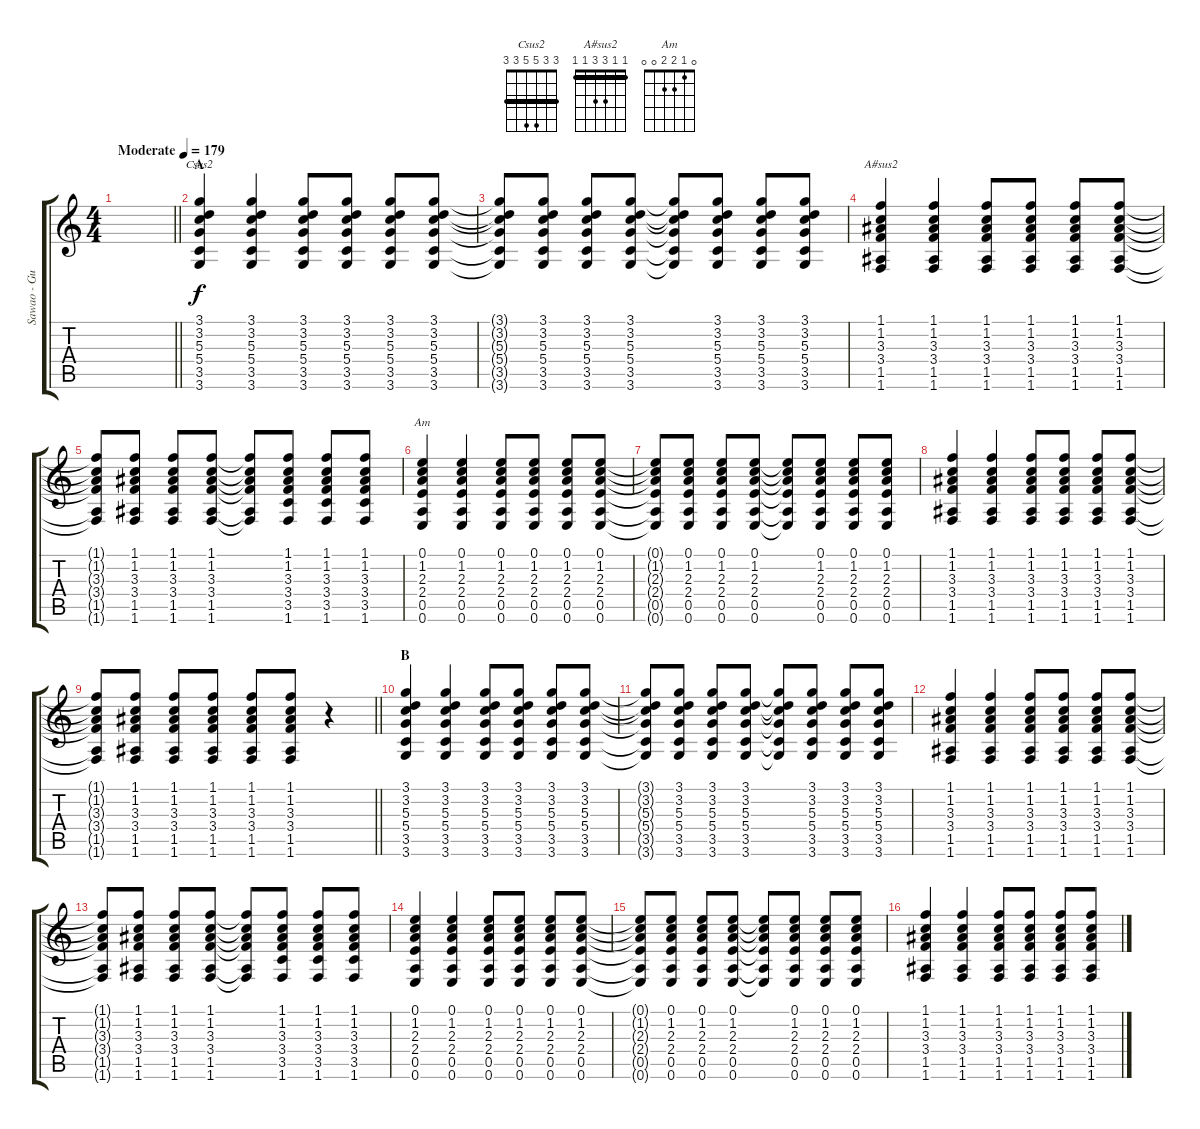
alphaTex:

\track ("Sawao - Guit. I" "Sawao - Gu") {instrument overdrivenguitar}
\staff {score tabs}
\tuning (E4 B3 G3 D3 A2 E2) {hide}
\chord ("Csus2" 3 3 5 5 3 3) {barre 3}
\chord ("A#sus2" 1 1 3 3 1 1) {barre 1}
\chord ("Am" 0 1 2 2 0 0)
\ts (4 4)
\tempo (179 "Moderate")
\clef g2
\barLineRight lightlight
\ks c
|
\section ("" "A")
(3.1 3.2 5.3 5.4 3.5 3.6).4{ch "Csus2"} (3.1 3.2 5.3 5.4 3.5 3.6).4 (3.1 3.2 5.3 5.4 3.5 3.6).8 (3.1 3.2 5.3 5.4 3.5 3.6).8 (3.1 3.2 5.3 5.4 3.5 3.6).8 (3.1 3.2 5.3 5.4 3.5 3.6).8 |
(3.1{t} 3.2{t} 5.3{t} 5.4{t} 3.5{t} 3.6{t}).8 (3.1 3.2 5.3 5.4 3.5 3.6).8 (3.1 3.2 5.3 5.4 3.5 3.6).8 (3.1 3.2 5.3 5.4 3.5 3.6).8 (3.1{t} 3.2{t} 5.3{t} 5.4{t} 3.5{t} 3.6{t}).8 (3.1 3.2 5.3 5.4 3.5 3.6).8 (3.1 3.2 5.3 5.4 3.5 3.6).8 (3.1 3.2 5.3 5.4 3.5 3.6).8 |
(1.1 1.2 3.3 3.4 1.5 1.6).4{ch "A#sus2"} (1.1 1.2 3.3 3.4 1.5 1.6).4 (1.1 1.2 3.3 3.4 1.5 1.6).8 (1.1 1.2 3.3 3.4 1.5 1.6).8 (1.1 1.2 3.3 3.4 1.5 1.6).8 (1.1 1.2 3.3 3.4 1.5 1.6).8 |
(1.1{t} 1.2{t} 3.3{t} 3.4{t} 1.5{t} 1.6{t}).8 (1.1 1.2 3.3 3.4 1.5 1.6).8 (1.1 1.2 3.3 3.4 1.5 1.6).8 (1.1 1.2 3.3 3.4 1.5 1.6).8 (1.1{t} 1.2{t} 3.3{t} 3.4{t} 1.5{t} 1.6{t}).8 (1.1 1.2 3.3 3.4 3.5 1.6).8 (1.1 1.2 3.3 3.4 3.5 1.6).8 (1.1 1.2 3.3 3.4 3.5 1.6).8 |
(0.1 1.2 2.3 2.4 0.5 0.6).4{ch "Am"} (0.1 1.2 2.3 2.4 0.5 0.6).4 (0.1 1.2 2.3 2.4 0.5 0.6).8 (0.1 1.2 2.3 2.4 0.5 0.6).8 (0.1 1.2 2.3 2.4 0.5 0.6).8 (0.1 1.2 2.3 2.4 0.5 0.6).8 |
(0.1{t} 1.2{t} 2.3{t} 2.4{t} 0.5{t} 0.6{t}).8 (0.1 1.2 2.3 2.4 0.5 0.6).8 (0.1 1.2 2.3 2.4 0.5 0.6).8 (0.1 1.2 2.3 2.4 0.5 0.6).8 (0.1{t} 1.2{t} 2.3{t} 2.4{t} 0.5{t} 0.6{t}).8 (0.1 1.2 2.3 2.4 0.5 0.6).8 (0.1 1.2 2.3 2.4 0.5 0.6).8 (0.1 1.2 2.3 2.4 0.5 0.6).8 |
(1.1 1.2 3.3 3.4 1.5 1.6).4 (1.1 1.2 3.3 3.4 1.5 1.6).4 (1.1 1.2 3.3 3.4 1.5 1.6).8 (1.1 1.2 3.3 3.4 1.5 1.6).8 (1.1 1.2 3.3 3.4 1.5 1.6).8 (1.1 1.2 3.3 3.4 1.5 1.6).8 |
\barLineRight lightlight
(1.1{t} 1.2{t} 3.3{t} 3.4{t} 1.5{t} 1.6{t}).8 (1.1 1.2 3.3 3.4 1.5 1.6).8 (1.1 1.2 3.3 3.4 1.5 1.6).8 (1.1 1.2 3.3 3.4 1.5 1.6).8 (1.1 1.2 3.3 3.4 1.5 1.6).8 (1.1 1.2 3.3 3.4 1.5 1.6).8 r.4 |
\section ("" "B")
(3.1 3.2 5.3 5.4 3.5 3.6).4 (3.1 3.2 5.3 5.4 3.5 3.6).4 (3.1 3.2 5.3 5.4 3.5 3.6).8 (3.1 3.2 5.3 5.4 3.5 3.6).8 (3.1 3.2 5.3 5.4 3.5 3.6).8 (3.1 3.2 5.3 5.4 3.5 3.6).8 |
(3.1{t} 3.2{t} 5.3{t} 5.4{t} 3.5{t} 3.6{t}).8 (3.1 3.2 5.3 5.4 3.5 3.6).8 (3.1 3.2 5.3 5.4 3.5 3.6).8 (3.1 3.2 5.3 5.4 3.5 3.6).8 (3.1{t} 3.2{t} 5.3{t} 5.4{t} 3.5{t} 3.6{t}).8 (3.1 3.2 5.3 5.4 3.5 3.6).8 (3.1 3.2 5.3 5.4 3.5 3.6).8 (3.1 3.2 5.3 5.4 3.5 3.6).8 |
(1.1 1.2 3.3 3.4 1.5 1.6).4 (1.1 1.2 3.3 3.4 1.5 1.6).4 (1.1 1.2 3.3 3.4 1.5 1.6).8 (1.1 1.2 3.3 3.4 1.5 1.6).8 (1.1 1.2 3.3 3.4 1.5 1.6).8 (1.1 1.2 3.3 3.4 1.5 1.6).8 |
(1.1{t} 1.2{t} 3.3{t} 3.4{t} 1.5{t} 1.6{t}).8 (1.1 1.2 3.3 3.4 1.5 1.6).8 (1.1 1.2 3.3 3.4 1.5 1.6).8 (1.1 1.2 3.3 3.4 1.5 1.6).8 (1.1{t} 1.2{t} 3.3{t} 3.4{t} 1.5{t} 1.6{t}).8 (1.1 1.2 3.3 3.4 3.5 1.6).8 (1.1 1.2 3.3 3.4 3.5 1.6).8 (1.1 1.2 3.3 3.4 3.5 1.6).8 |
(0.1 1.2 2.3 2.4 0.5 0.6).4 (0.1 1.2 2.3 2.4 0.5 0.6).4 (0.1 1.2 2.3 2.4 0.5 0.6).8 (0.1 1.2 2.3 2.4 0.5 0.6).8 (0.1 1.2 2.3 2.4 0.5 0.6).8 (0.1 1.2 2.3 2.4 0.5 0.6).8 |
(0.1{t} 1.2{t} 2.3{t} 2.4{t} 0.5{t} 0.6{t}).8 (0.1 1.2 2.3 2.4 0.5 0.6).8 (0.1 1.2 2.3 2.4 0.5 0.6).8 (0.1 1.2 2.3 2.4 0.5 0.6).8 (0.1{t} 1.2{t} 2.3{t} 2.4{t} 0.5{t} 0.6{t}).8 (0.1 1.2 2.3 2.4 0.5 0.6).8 (0.1 1.2 2.3 2.4 0.5 0.6).8 (0.1 1.2 2.3 2.4 0.5 0.6).8 |
(1.1 1.2 3.3 3.4 1.5 1.6).4 (1.1 1.2 3.3 3.4 1.5 1.6).4 (1.1 1.2 3.3 3.4 1.5 1.6).8 (1.1 1.2 3.3 3.4 1.5 1.6).8 (1.1 1.2 3.3 3.4 1.5 1.6).8 (1.1 1.2 3.3 3.4 1.5 1.6).8
